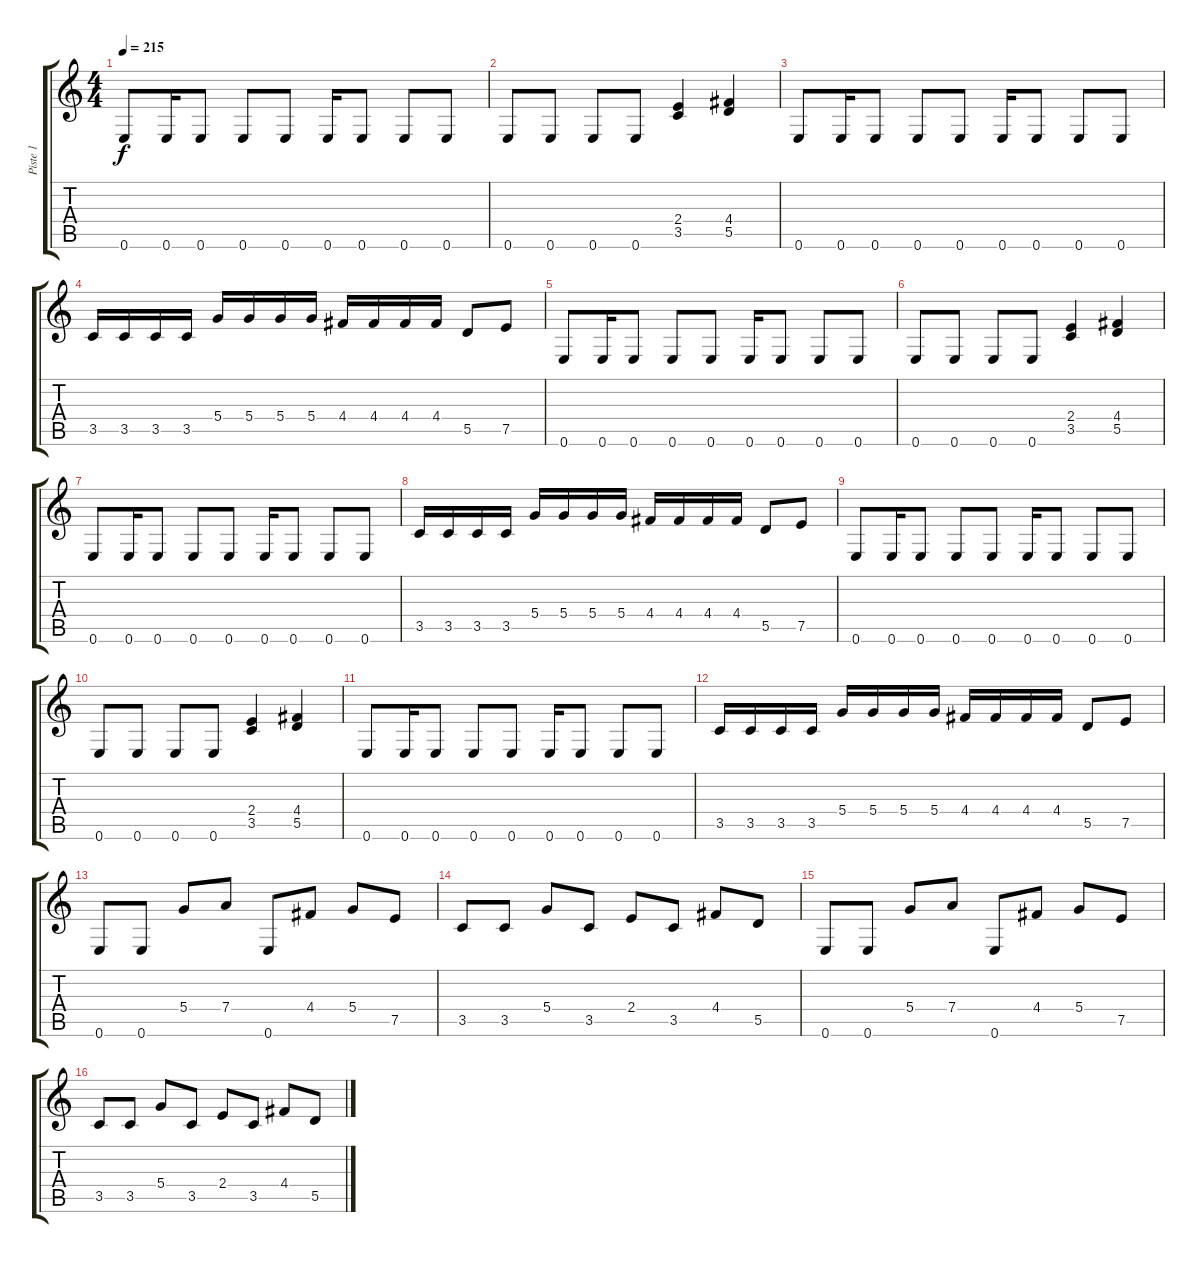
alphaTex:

\track ("Piste 1" "Piste 1") {instrument distortionguitar}
\staff {score tabs}
\tuning (E4 B3 G3 D3 A2 E2) {hide}
\ts (4 4)
\tempo 215
\clef g2
\ks c
0.6.8{dy f} 0.6.16 0.6.8 0.6.8 0.6.8 0.6.16 0.6.8 0.6.8 0.6.8 |
0.6.8 0.6.8 0.6.8 0.6.8 (2.4 3.5).4 (4.4 5.5).4 |
0.6.8 0.6.16 0.6.8 0.6.8 0.6.8 0.6.16 0.6.8 0.6.8 0.6.8 |
3.5.16 3.5.16 3.5.16 3.5.16 5.4.16 5.4.16 5.4.16 5.4.16 4.4.16 4.4.16 4.4.16 4.4.16 5.5.8 7.5.8 |
0.6.8 0.6.16 0.6.8 0.6.8 0.6.8 0.6.16 0.6.8 0.6.8 0.6.8 |
0.6.8 0.6.8 0.6.8 0.6.8 (2.4 3.5).4 (4.4 5.5).4 |
0.6.8 0.6.16 0.6.8 0.6.8 0.6.8 0.6.16 0.6.8 0.6.8 0.6.8 |
3.5.16 3.5.16 3.5.16 3.5.16 5.4.16 5.4.16 5.4.16 5.4.16 4.4.16 4.4.16 4.4.16 4.4.16 5.5.8 7.5.8 |
0.6.8 0.6.16 0.6.8 0.6.8 0.6.8 0.6.16 0.6.8 0.6.8 0.6.8 |
0.6.8 0.6.8 0.6.8 0.6.8 (2.4 3.5).4 (4.4 5.5).4 |
0.6.8 0.6.16 0.6.8 0.6.8 0.6.8 0.6.16 0.6.8 0.6.8 0.6.8 |
3.5.16 3.5.16 3.5.16 3.5.16 5.4.16 5.4.16 5.4.16 5.4.16 4.4.16 4.4.16 4.4.16 4.4.16 5.5.8 7.5.8 |
0.6.8 0.6.8 5.4.8 7.4.8 0.6.8 4.4.8 5.4.8 7.5.8 |
3.5.8 3.5.8 5.4.8 3.5.8 2.4.8 3.5.8 4.4.8 5.5.8 |
0.6.8 0.6.8 5.4.8 7.4.8 0.6.8 4.4.8 5.4.8 7.5.8 |
3.5.8 3.5.8 5.4.8 3.5.8 2.4.8 3.5.8 4.4.8 5.5.8
